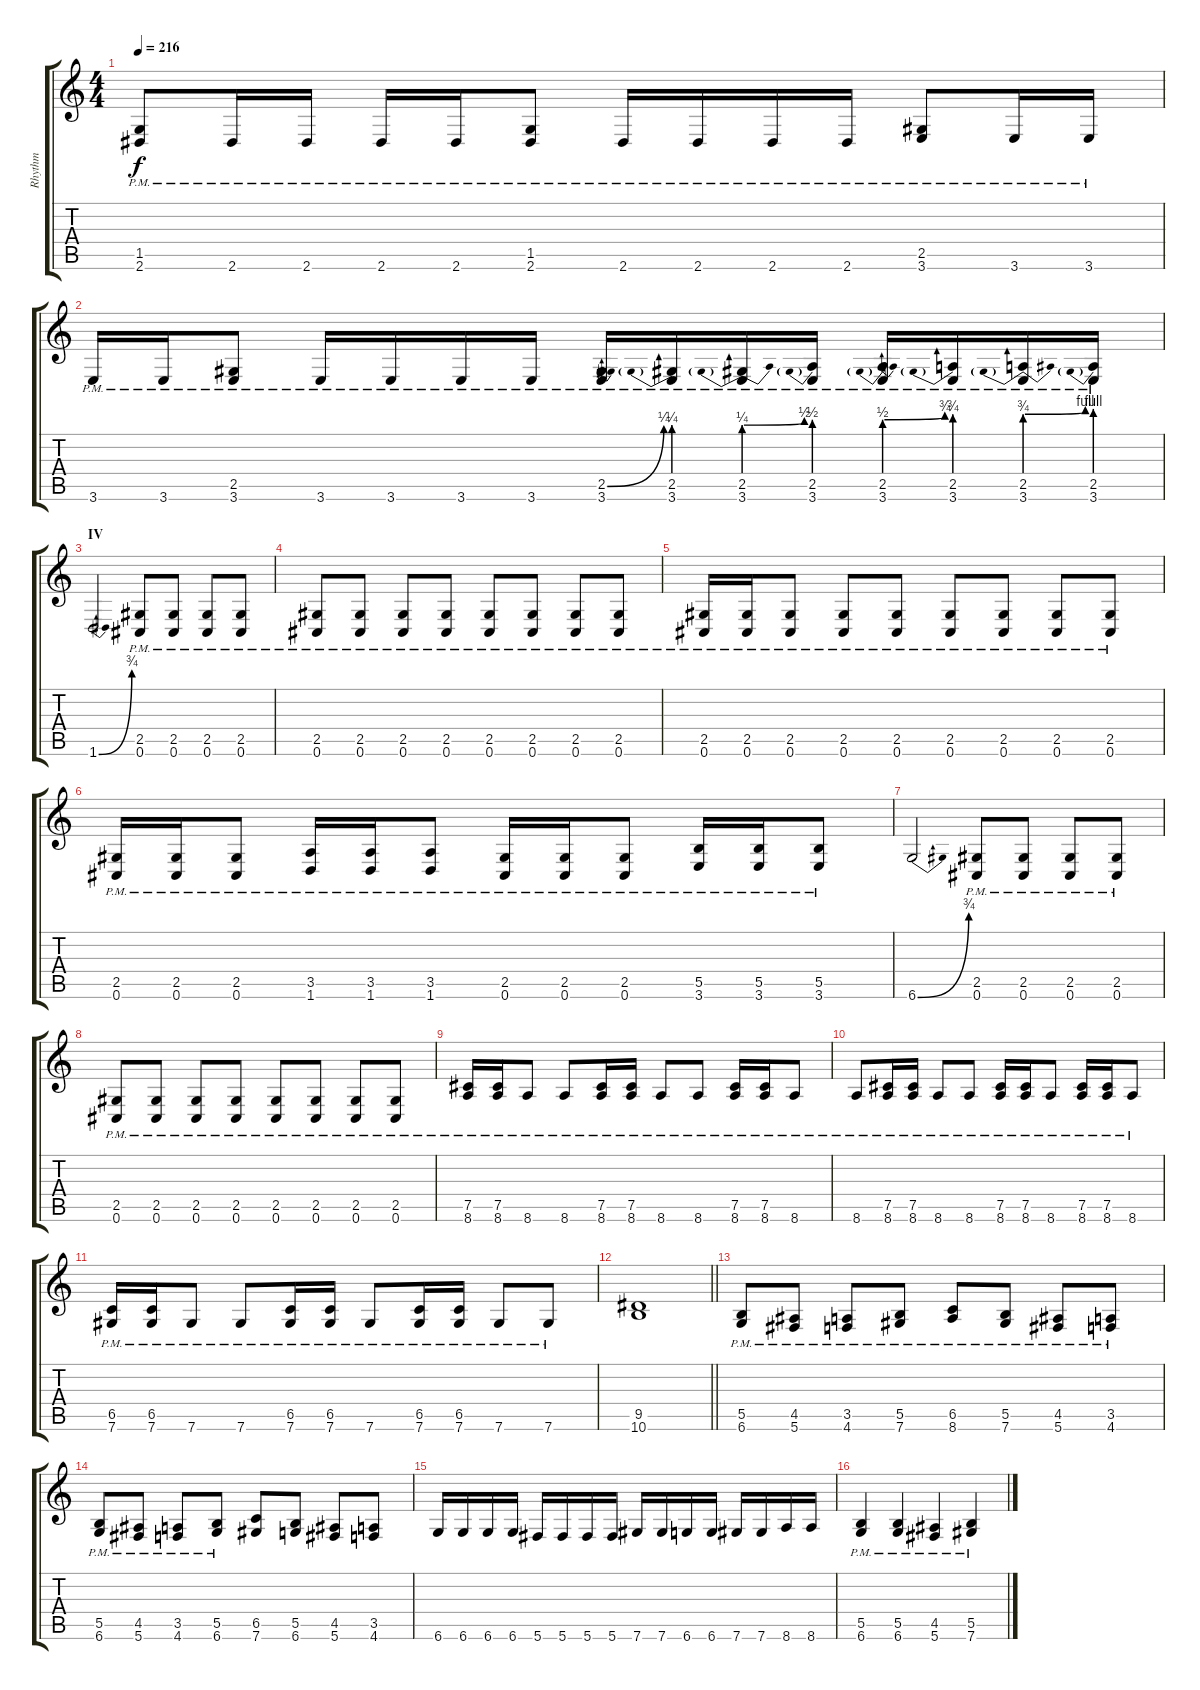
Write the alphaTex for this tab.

\track ("Rhythm" "Rhythm") {instrument distortionguitar}
\staff {score tabs}
\tuning (Db4 Ab3 E3 B2 Gb2 Db2) {hide}
\ts (4 4)
\tempo 216
\clef g2
\ks c
(1.5{pm} 2.6{pm}).8{dy f} 2.6{pm}.16 2.6{pm}.16 2.6{pm}.16 2.6{pm}.16 (1.5{pm} 2.6{pm}).8 2.6{pm}.16 2.6{pm}.16 2.6{pm}.16 2.6{pm}.16 (2.5{pm} 3.6{pm}).8 3.6{pm}.16 3.6{pm}.16 |
3.6{pm}.16 3.6{pm}.16 (2.5{pm} 3.6{pm}).8 3.6{pm}.16 3.6{pm}.16 3.6{pm}.16 3.6{pm}.16 (2.5{be (bend 0 0 60 1) pm} 3.6{pm}).16 (2.5{be (prebend 0 1 60 1) pm} 3.6{pm}).16 (2.5{be (prebendbend 0 1 60 2) pm} 3.6{pm}).16 (2.5{be (prebend 0 2 60 2) pm} 3.6{pm}).16 (2.5{be (prebendbend 0 2 60 3) pm} 3.6{pm}).16 (2.5{be (prebend 0 3 60 3) pm} 3.6{pm}).16 (2.5{be (prebendbend 0 3 60 4) pm} 3.6{pm}).16 (2.5{be (prebend 0 4 60 4) pm} 3.6{pm}).16 |
\section ("" "IV")
1.6{be (bend 0 0 60 3)}.2 (2.5{pm} 0.6{pm}).8 (2.5{pm} 0.6{pm}).8 (2.5{pm} 0.6{pm}).8 (2.5{pm} 0.6{pm}).8 |
(2.5{pm} 0.6{pm}).8 (2.5{pm} 0.6{pm}).8 (2.5{pm} 0.6{pm}).8 (2.5{pm} 0.6{pm}).8 (2.5{pm} 0.6{pm}).8 (2.5{pm} 0.6{pm}).8 (2.5{pm} 0.6{pm}).8 (2.5{pm} 0.6{pm}).8 |
(2.5{pm} 0.6{pm}).16 (2.5{pm} 0.6{pm}).16 (2.5{pm} 0.6{pm}).8 (2.5{pm} 0.6{pm}).8 (2.5{pm} 0.6{pm}).8 (2.5{pm} 0.6{pm}).8 (2.5{pm} 0.6{pm}).8 (2.5{pm} 0.6{pm}).8 (2.5{pm} 0.6{pm}).8 |
(2.5{pm} 0.6{pm}).16 (2.5{pm} 0.6{pm}).16 (2.5{pm} 0.6{pm}).8 (3.5{pm} 1.6{pm}).16 (3.5{pm} 1.6{pm}).16 (3.5{pm} 1.6{pm}).8 (2.5{pm} 0.6{pm}).16 (2.5{pm} 0.6{pm}).16 (2.5{pm} 0.6{pm}).8 (5.5{pm} 3.6{pm}).16 (5.5{pm} 3.6{pm}).16 (5.5{pm} 3.6{pm}).8 |
6.6{be (bend 0 0 60 3)}.2 (2.5{pm} 0.6{pm}).8 (2.5{pm} 0.6{pm}).8 (2.5{pm} 0.6{pm}).8 (2.5{pm} 0.6{pm}).8 |
(2.5{pm} 0.6{pm}).8 (2.5{pm} 0.6{pm}).8 (2.5{pm} 0.6{pm}).8 (2.5{pm} 0.6{pm}).8 (2.5{pm} 0.6{pm}).8 (2.5{pm} 0.6{pm}).8 (2.5{pm} 0.6{pm}).8 (2.5{pm} 0.6{pm}).8 |
(7.5{pm} 8.6{pm}).16 (7.5{pm} 8.6{pm}).16 8.6{pm}.8 8.6{pm}.8 (7.5{pm} 8.6{pm}).16 (7.5{pm} 8.6{pm}).16 8.6{pm}.8 8.6{pm}.8 (7.5{pm} 8.6{pm}).16 (7.5{pm} 8.6{pm}).16 8.6{pm}.8 |
8.6{pm}.8 (7.5{pm} 8.6{pm}).16 (7.5{pm} 8.6{pm}).16 8.6{pm}.8 8.6{pm}.8 (7.5{pm} 8.6{pm}).16 (7.5{pm} 8.6{pm}).16 8.6{pm}.8 (7.5{pm} 8.6{pm}).16 (7.5{pm} 8.6{pm}).16 8.6{pm}.8 |
(6.5{pm} 7.6{pm}).16 (6.5{pm} 7.6{pm}).16 7.6{pm}.8 7.6{pm}.8 (6.5{pm} 7.6{pm}).16 (6.5{pm} 7.6{pm}).16 7.6{pm}.8 (6.5{pm} 7.6{pm}).16 (6.5{pm} 7.6{pm}).16 7.6{pm}.8 7.6{pm}.8 |
\barLineRight lightlight
(9.5 10.6).1 |
(5.5{pm} 6.6{pm}).8 (4.5{pm} 5.6{pm}).8 (3.5{pm} 4.6{pm}).8 (5.5{pm} 7.6{pm}).8 (6.5{pm} 8.6{pm}).8 (5.5{pm} 7.6{pm}).8 (4.5{pm} 5.6{pm}).8 (3.5{pm} 4.6{pm}).8 |
(5.5{pm} 6.6{pm}).8 (4.5{pm} 5.6{pm}).8 (3.5{pm} 4.6{pm}).8 (5.5{pm} 6.6{pm}).8 (6.5 7.6).8 (5.5 6.6).8 (4.5 5.6).8 (3.5 4.6).8 |
6.6.16 6.6.16 6.6.16 6.6.16 5.6.16 5.6.16 5.6.16 5.6.16 7.6.16 7.6.16 6.6.16 6.6.16 7.6.16 7.6.16 8.6.16 8.6.16 |
(5.5{pm} 6.6{pm}).4 (5.5{pm} 6.6{pm}).4 (4.5{pm} 5.6{pm}).4 (5.5{pm} 7.6{pm}).4
